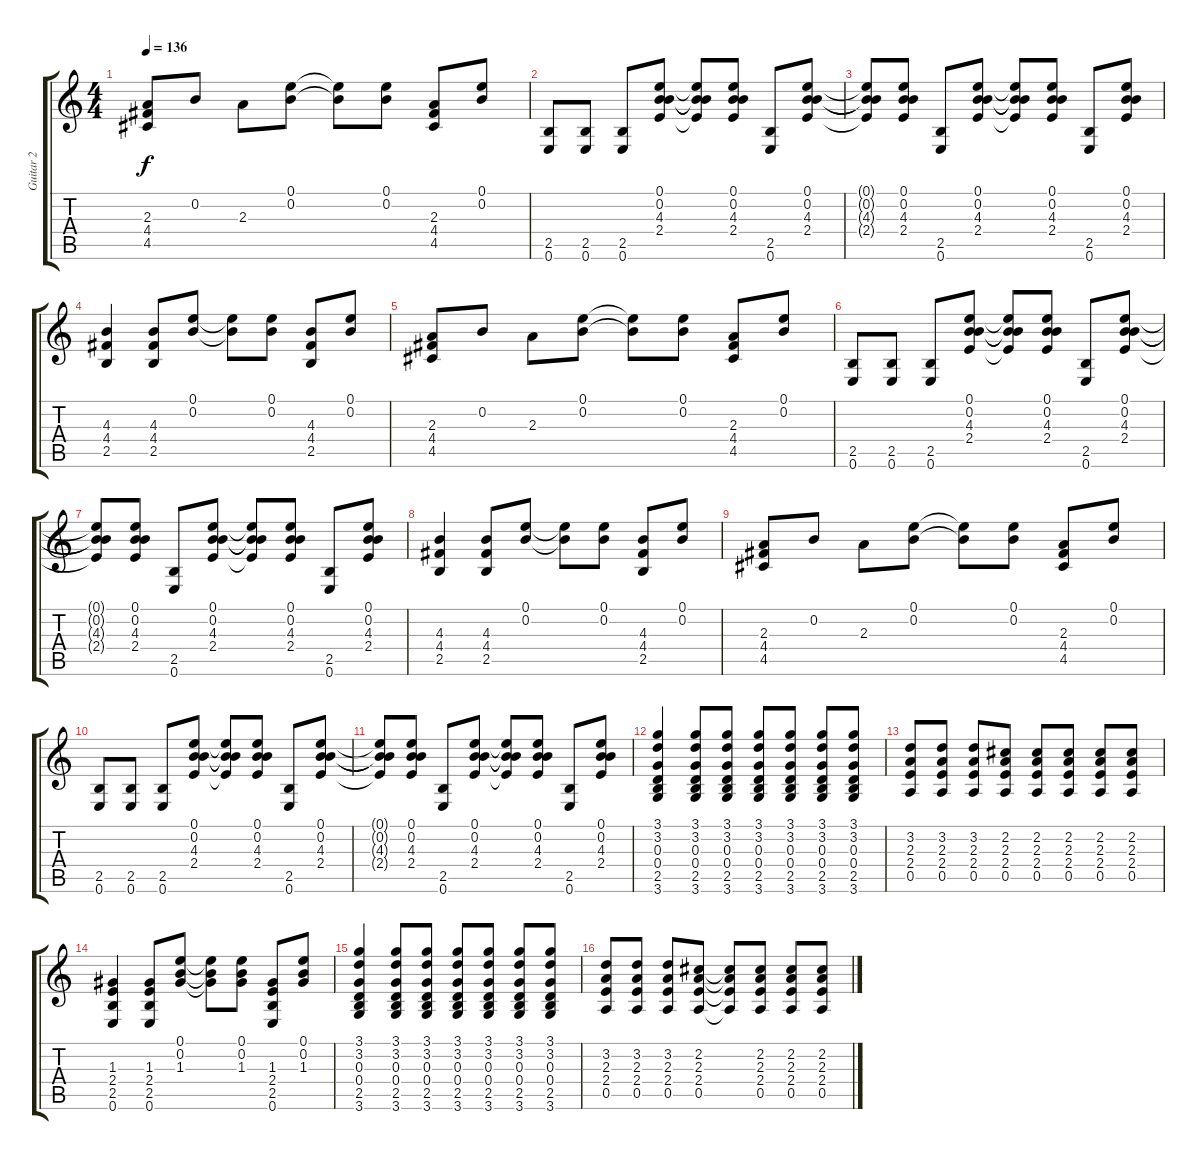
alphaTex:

\track ("Guitar 2" "Guitar 2") {instrument overdrivenguitar}
\staff {score tabs}
\tuning (E4 B3 G3 D3 A2 E2) {hide}
\ts (4 4)
\tempo 136
\clef g2
\ks c
(2.3 4.4 4.5).8{dy f} 0.2.8 2.3.8 (0.1 0.2).8 (0.1{t} 0.2{t}).8 (0.1 0.2).8 (2.3 4.4 4.5).8 (0.1 0.2).8 |
(2.5 0.6).8 (2.5 0.6).8 (2.5 0.6).8 (0.1 0.2 4.3 2.4).8 (0.1{t} 0.2{t} 4.3{t} 2.4{t}).8 (0.1 0.2 4.3 2.4).8 (2.5 0.6).8 (0.1 0.2 4.3 2.4).8 |
(0.1{t} 0.2{t} 4.3{t} 2.4{t}).8 (0.1 0.2 4.3 2.4).8 (2.5 0.6).8 (0.1 0.2 4.3 2.4).8 (0.1{t} 0.2{t} 4.3{t} 2.4{t}).8 (0.1 0.2 4.3 2.4).8 (2.5 0.6).8 (0.1 0.2 4.3 2.4).8 |
(4.3 4.4 2.5).4 (4.3 4.4 2.5).8 (0.1 0.2).8 (0.1{t} 0.2{t}).8 (0.1 0.2).8 (4.3 4.4 2.5).8 (0.1 0.2).8 |
(2.3 4.4 4.5).8 0.2.8 2.3.8 (0.1 0.2).8 (0.1{t} 0.2{t}).8 (0.1 0.2).8 (2.3 4.4 4.5).8 (0.1 0.2).8 |
(2.5 0.6).8 (2.5 0.6).8 (2.5 0.6).8 (0.1 0.2 4.3 2.4).8 (0.1{t} 0.2{t} 4.3{t} 2.4{t}).8 (0.1 0.2 4.3 2.4).8 (2.5 0.6).8 (0.1 0.2 4.3 2.4).8 |
(0.1{t} 0.2{t} 4.3{t} 2.4{t}).8 (0.1 0.2 4.3 2.4).8 (2.5 0.6).8 (0.1 0.2 4.3 2.4).8 (0.1{t} 0.2{t} 4.3{t} 2.4{t}).8 (0.1 0.2 4.3 2.4).8 (2.5 0.6).8 (0.1 0.2 4.3 2.4).8 |
(4.3 4.4 2.5).4 (4.3 4.4 2.5).8 (0.1 0.2).8 (0.1{t} 0.2{t}).8 (0.1 0.2).8 (4.3 4.4 2.5).8 (0.1 0.2).8 |
(2.3 4.4 4.5).8 0.2.8 2.3.8 (0.1 0.2).8 (0.1{t} 0.2{t}).8 (0.1 0.2).8 (2.3 4.4 4.5).8 (0.1 0.2).8 |
(2.5 0.6).8 (2.5 0.6).8 (2.5 0.6).8 (0.1 0.2 4.3 2.4).8 (0.1{t} 0.2{t} 4.3{t} 2.4{t}).8 (0.1 0.2 4.3 2.4).8 (2.5 0.6).8 (0.1 0.2 4.3 2.4).8 |
(0.1{t} 0.2{t} 4.3{t} 2.4{t}).8 (0.1 0.2 4.3 2.4).8 (2.5 0.6).8 (0.1 0.2 4.3 2.4).8 (0.1{t} 0.2{t} 4.3{t} 2.4{t}).8 (0.1 0.2 4.3 2.4).8 (2.5 0.6).8 (0.1 0.2 4.3 2.4).8 |
(3.1 3.2 0.3 0.4 2.5 3.6).4 (3.1 3.2 0.3 0.4 2.5 3.6).8 (3.1 3.2 0.3 0.4 2.5 3.6).8 (3.1 3.2 0.3 0.4 2.5 3.6).8 (3.1 3.2 0.3 0.4 2.5 3.6).8 (3.1 3.2 0.3 0.4 2.5 3.6).8 (3.1 3.2 0.3 0.4 2.5 3.6).8 |
(3.2 2.3 2.4 0.5).8 (3.2 2.3 2.4 0.5).8 (3.2 2.3 2.4 0.5).8 (2.2 2.3 2.4 0.5).8 (2.2 2.3 2.4 0.5).8 (2.2 2.3 2.4 0.5).8 (2.2 2.3 2.4 0.5).8 (2.2 2.3 2.4 0.5).8 |
(1.3 2.4 2.5 0.6).4 (1.3 2.4 2.5 0.6).8 (0.1 0.2 1.3).8 (0.1{t} 0.2{t} 1.3{t}).8 (0.1 0.2 1.3).8 (1.3 2.4 2.5 0.6).8 (0.1 0.2 1.3).8 |
(3.1 3.2 0.3 0.4 2.5 3.6).4 (3.1 3.2 0.3 0.4 2.5 3.6).8 (3.1 3.2 0.3 0.4 2.5 3.6).8 (3.1 3.2 0.3 0.4 2.5 3.6).8 (3.1 3.2 0.3 0.4 2.5 3.6).8 (3.1 3.2 0.3 0.4 2.5 3.6).8 (3.1 3.2 0.3 0.4 2.5 3.6).8 |
(3.2 2.3 2.4 0.5).8 (3.2 2.3 2.4 0.5).8 (3.2 2.3 2.4 0.5).8 (2.2 2.3 2.4 0.5).8 (2.2{t} 2.3{t} 2.4{t} 0.5{t}).8 (2.2 2.3 2.4 0.5).8 (2.2 2.3 2.4 0.5).8 (2.2 2.3 2.4 0.5).8
